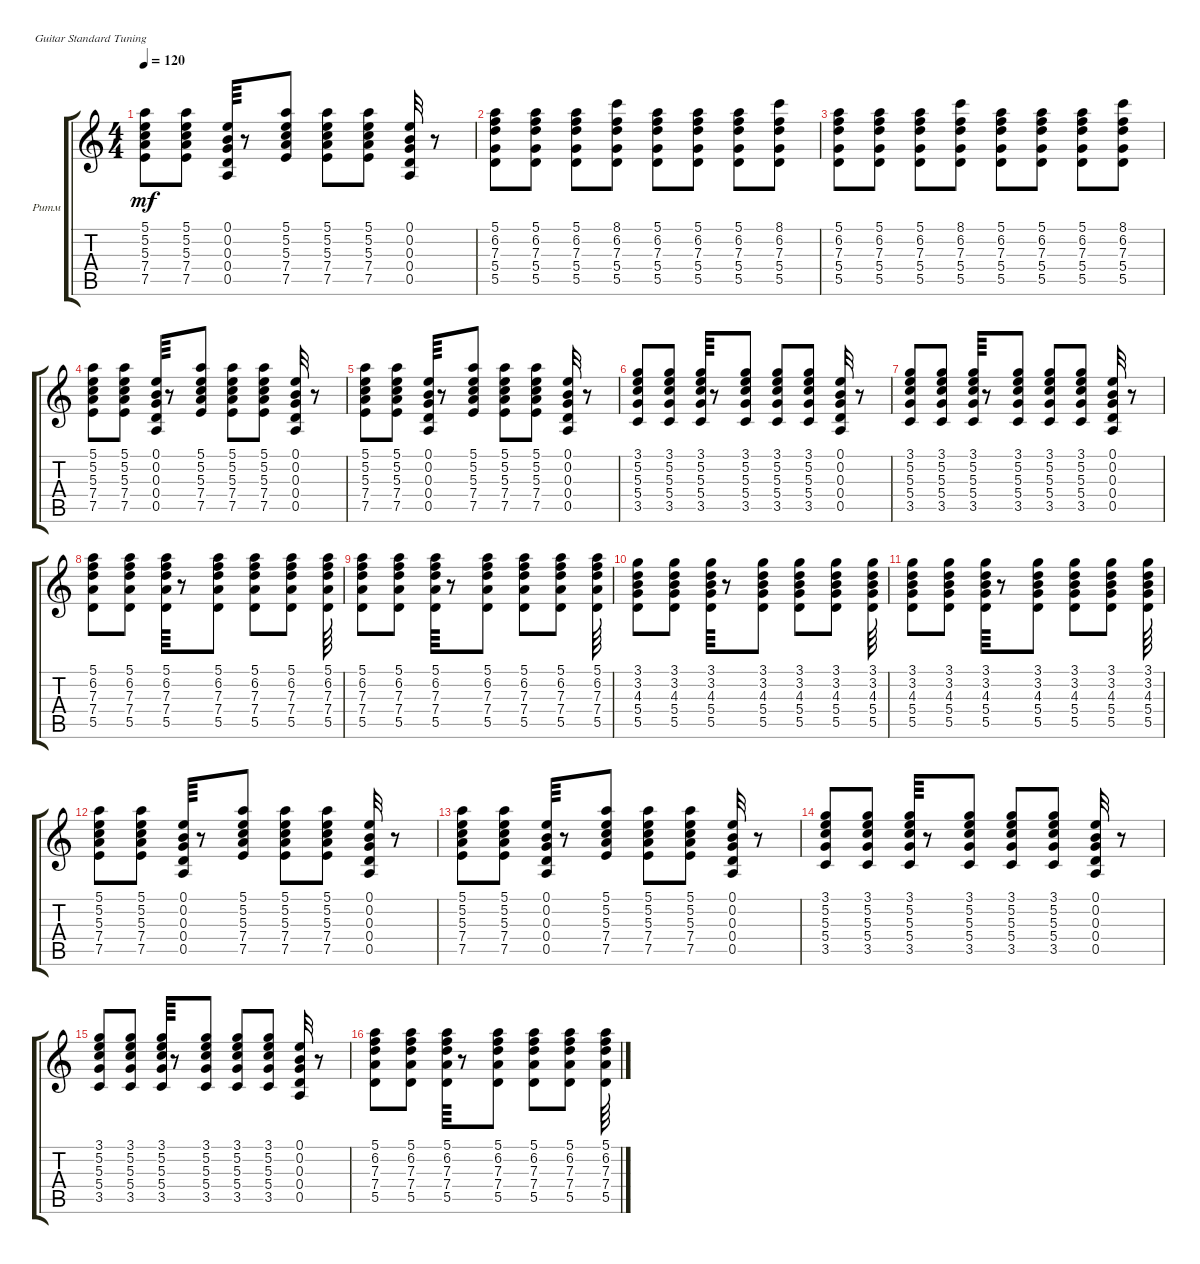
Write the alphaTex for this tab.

\defaultSystemsLayout 4
\bracketExtendMode groupsimilarinstruments
\firstSystemTrackNameOrientation horizontal
\otherSystemsTrackNameOrientation horizontal
\track ("Виктор Цой" "Ритм") {instrument acousticguitarsteel}
\staff {score tabs}
\tuning (E4 B3 G3 D3 A2 E2)
\ts (4 4)
\tempo 120
\clef g2
\ks c
(7.5 7.4 5.3 5.2 5.1).8{dy mf} (7.5 7.4 5.3 5.2 5.1).8 (0.5 0.4 0.3 0.2 0.1).64 r.8 (7.5 7.4 5.3 5.2 5.1).8 (7.5 7.4 5.3 5.2 5.1).8 (7.5 7.4 5.3 5.2 5.1).8 (0.5 0.4 0.3 0.2 0.1).32 r.8 |
(5.5 6.2 5.1 7.3 5.4).8 (5.5 6.2 5.1 7.3 5.4).8 (5.5 6.2 5.1 7.3 5.4).8 (5.5 6.2 8.1 7.3 5.4).8 (5.5 6.2 5.1 7.3 5.4).8 (5.5 6.2 5.1 7.3 5.4).8 (5.5 6.2 5.1 7.3 5.4).8 (5.5 6.2 8.1 7.3 5.4).8 |
(5.5 6.2 5.1 7.3 5.4).8 (5.5 6.2 5.1 7.3 5.4).8 (5.5 6.2 5.1 7.3 5.4).8 (5.5 6.2 8.1 7.3 5.4).8 (5.5 6.2 5.1 7.3 5.4).8 (5.5 6.2 5.1 7.3 5.4).8 (5.5 6.2 5.1 7.3 5.4).8 (5.5 6.2 8.1 7.3 5.4).8 |
(7.5 7.4 5.3 5.2 5.1).8 (7.5 7.4 5.3 5.2 5.1).8 (0.5 0.4 0.3 0.2 0.1).64 r.8 (7.5 7.4 5.3 5.2 5.1).8 (7.5 7.4 5.3 5.2 5.1).8 (7.5 7.4 5.3 5.2 5.1).8 (0.5 0.4 0.3 0.2 0.1).32 r.8 |
(7.5 7.4 5.3 5.2 5.1).8 (7.5 7.4 5.3 5.2 5.1).8 (0.5 0.4 0.3 0.2 0.1).64 r.8 (7.5 7.4 5.3 5.2 5.1).8 (7.5 7.4 5.3 5.2 5.1).8 (7.5 7.4 5.3 5.2 5.1).8 (0.5 0.4 0.3 0.2 0.1).32 r.8 |
(3.5 5.4 5.3 5.2 3.1).8 (3.5 5.4 5.3 5.2 3.1).8 (3.5 5.4 5.3 5.2 3.1).64 r.8 (3.5 5.4 5.3 5.2 3.1).8 (3.5 5.4 5.3 5.2 3.1).8 (3.5 5.4 5.3 5.2 3.1).8 (0.5 0.4 0.3 0.2 0.1).32 r.8 |
(3.5 5.4 5.3 5.2 3.1).8 (3.5 5.4 5.3 5.2 3.1).8 (3.5 5.4 5.3 5.2 3.1).64 r.8 (3.5 5.4 5.3 5.2 3.1).8 (3.5 5.4 5.3 5.2 3.1).8 (3.5 5.4 5.3 5.2 3.1).8 (0.5 0.4 0.3 0.2 0.1).32 r.8 |
(5.1 6.2 7.3 7.4 5.5).8 (5.1 6.2 7.3 7.4 5.5).8 (5.1 6.2 7.3 7.4 5.5).64 r.8 (5.1 6.2 7.3 7.4 5.5).8 (5.1 6.2 7.3 7.4 5.5).8 (5.1 6.2 7.3 7.4 5.5).8 (5.1 6.2 7.3 7.4 5.5).64 |
(5.1 6.2 7.3 7.4 5.5).8 (5.1 6.2 7.3 7.4 5.5).8 (5.1 6.2 7.3 7.4 5.5).64 r.8 (5.1 6.2 7.3 7.4 5.5).8 (5.1 6.2 7.3 7.4 5.5).8 (5.1 6.2 7.3 7.4 5.5).8 (5.1 6.2 7.3 7.4 5.5).64 |
(3.1 3.2 4.3 5.4 5.5).8 (3.1 3.2 4.3 5.4 5.5).8 (3.1 3.2 4.3 5.4 5.5).64 r.8 (3.1 3.2 4.3 5.4 5.5).8 (3.1 3.2 4.3 5.4 5.5).8 (3.1 3.2 4.3 5.4 5.5).8 (3.1 3.2 4.3 5.4 5.5).64 |
(3.1 3.2 4.3 5.4 5.5).8 (3.1 3.2 4.3 5.4 5.5).8 (3.1 3.2 4.3 5.4 5.5).64 r.8 (3.1 3.2 4.3 5.4 5.5).8 (3.1 3.2 4.3 5.4 5.5).8 (3.1 3.2 4.3 5.4 5.5).8 (3.1 3.2 4.3 5.4 5.5).64 |
(7.5 7.4 5.3 5.2 5.1).8 (7.5 7.4 5.3 5.2 5.1).8 (0.5 0.4 0.3 0.2 0.1).64 r.8 (7.5 7.4 5.3 5.2 5.1).8 (7.5 7.4 5.3 5.2 5.1).8 (7.5 7.4 5.3 5.2 5.1).8 (0.5 0.4 0.3 0.2 0.1).32 r.8 |
(7.5 7.4 5.3 5.2 5.1).8 (7.5 7.4 5.3 5.2 5.1).8 (0.5 0.4 0.3 0.2 0.1).64 r.8 (7.5 7.4 5.3 5.2 5.1).8 (7.5 7.4 5.3 5.2 5.1).8 (7.5 7.4 5.3 5.2 5.1).8 (0.5 0.4 0.3 0.2 0.1).32 r.8 |
(3.5 5.4 5.3 5.2 3.1).8 (3.5 5.4 5.3 5.2 3.1).8 (3.5 5.4 5.3 5.2 3.1).64 r.8 (3.5 5.4 5.3 5.2 3.1).8 (3.5 5.4 5.3 5.2 3.1).8 (3.5 5.4 5.3 5.2 3.1).8 (0.5 0.4 0.3 0.2 0.1).32 r.8 |
(3.5 5.4 5.3 5.2 3.1).8 (3.5 5.4 5.3 5.2 3.1).8 (3.5 5.4 5.3 5.2 3.1).64 r.8 (3.5 5.4 5.3 5.2 3.1).8 (3.5 5.4 5.3 5.2 3.1).8 (3.5 5.4 5.3 5.2 3.1).8 (0.5 0.4 0.3 0.2 0.1).32 r.8 |
(5.1 6.2 7.3 7.4 5.5).8 (5.1 6.2 7.3 7.4 5.5).8 (5.1 6.2 7.3 7.4 5.5).64 r.8 (5.1 6.2 7.3 7.4 5.5).8 (5.1 6.2 7.3 7.4 5.5).8 (5.1 6.2 7.3 7.4 5.5).8 (5.1 6.2 7.3 7.4 5.5).64
